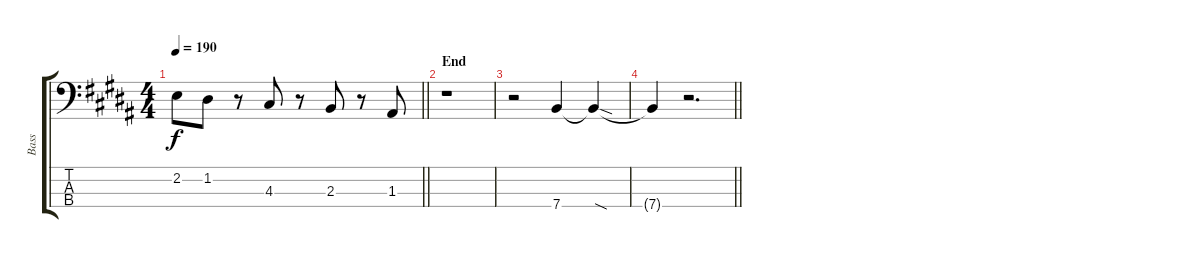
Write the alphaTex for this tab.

\track ("Bass" "Bass") {instrument electricbassfinger}
\staff {score tabs}
\tuning (G2 D2 A1 E1) {hide}
\ts (4 4)
\tempo 190
\clef f4
\barLineRight lightlight
\ks b
2.2.8{dy f} 1.2.8 r.8 4.3.8 r.8 2.3.8 r.8 1.3.8 |
\section ("" "End")
r.1 |
r.2 7.4.4 7.4{sod t}.4 |
\barLineRight lightlight
7.4{t}.4 r.2{d}
